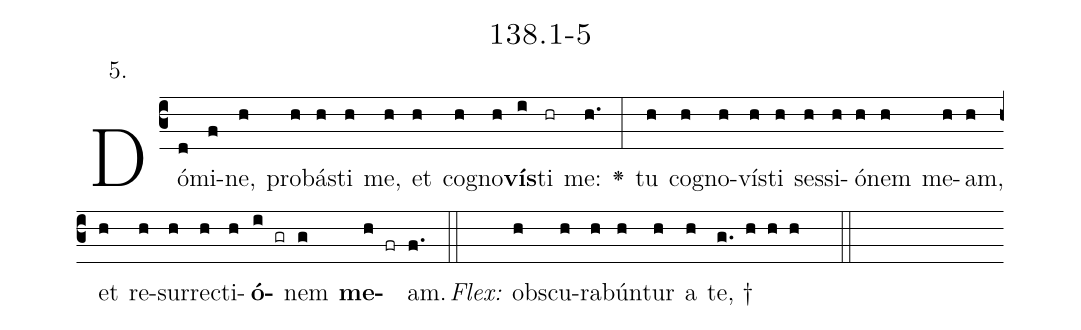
name: 138.1-5;
annotation: 5.;
%%
(c3)Dó(d)mi(f)ne,(h) pro(h)bás(h)ti(h) me,(h) et(h) co(h)gno(h)<b>vís</b>(i)ti(hr) me:(h.) <v>\greheightstar</v>(:) tu(h) co(h)gno(h)vís(h)ti(h) ses(h)si(h)ó(h)nem(h) me(h)am,(h) et(h) re(h)sur(h)rec(h)ti(h)<b>ó</b>(i gr)nem(g) <b>me</b>(h fr)am.(f.) (::)
<i>Flex:</i>()  obs(h)cu(h)ra(h)bún(h)tur(h) a(h) te, †(g. h h h  ::)

%E(h) u(h) o(i) u(g) a(h) e.(f.) (::)
